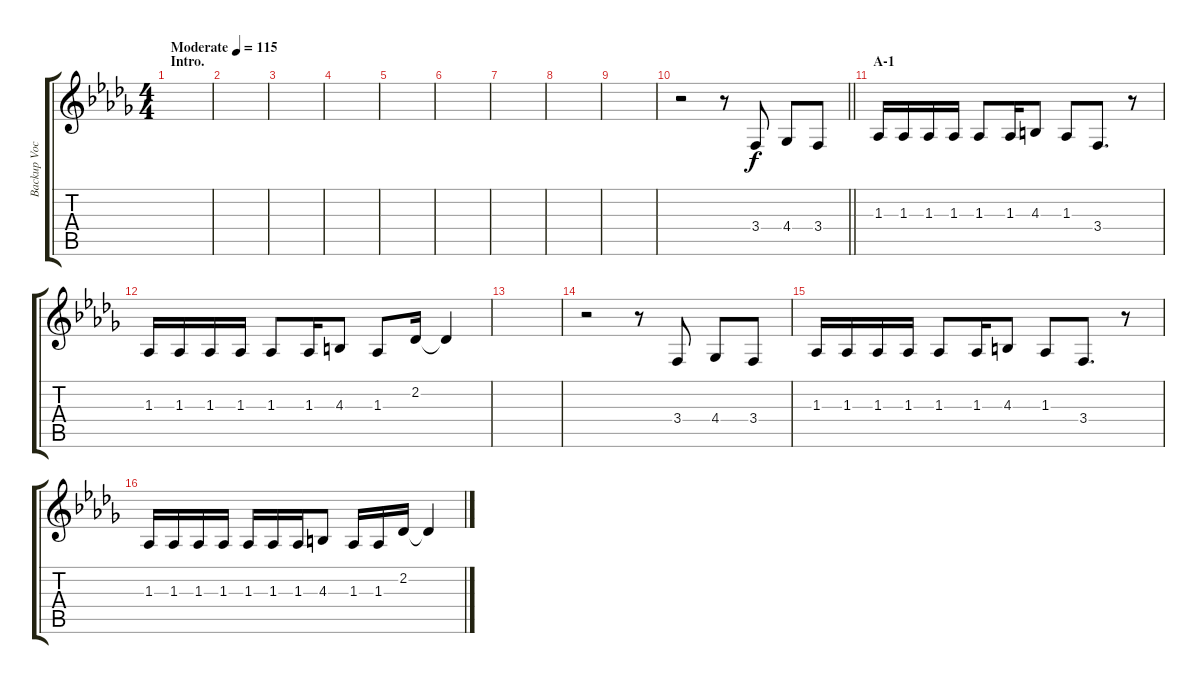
\track ("Backup Vocals" "Backup Voc") {instrument altosax}
\staff {score tabs}
\tuning (E4 B3 G3 D3 A2 E2) {hide}
\ts (4 4)
\section ("" "Intro.")
\tempo (115 "Moderate")
\clef g2
\ks db
|
|
|
|
|
|
|
|
|
\barLineRight lightlight
r.2 r.8 3.4.8 4.4.8 3.4.8 |
\section ("" "A-1")
1.3.16 1.3.16 1.3.16 1.3.16 1.3.8 1.3.16 4.3.8 1.3.8 3.4.8{d} r.8 |
1.3.16 1.3.16 1.3.16 1.3.16 1.3.8 1.3.16 4.3.8 1.3.8 2.2.16 2.2{t}.4 |
|
r.2 r.8 3.4.8 4.4.8 3.4.8 |
1.3.16 1.3.16 1.3.16 1.3.16 1.3.8 1.3.16 4.3.8 1.3.8 3.4.8{d} r.8 |
1.3.16 1.3.16 1.3.16 1.3.16 1.3.16 1.3.16 1.3.16 4.3.8 1.3.16 1.3.16 2.2.16 2.2{t}.4
